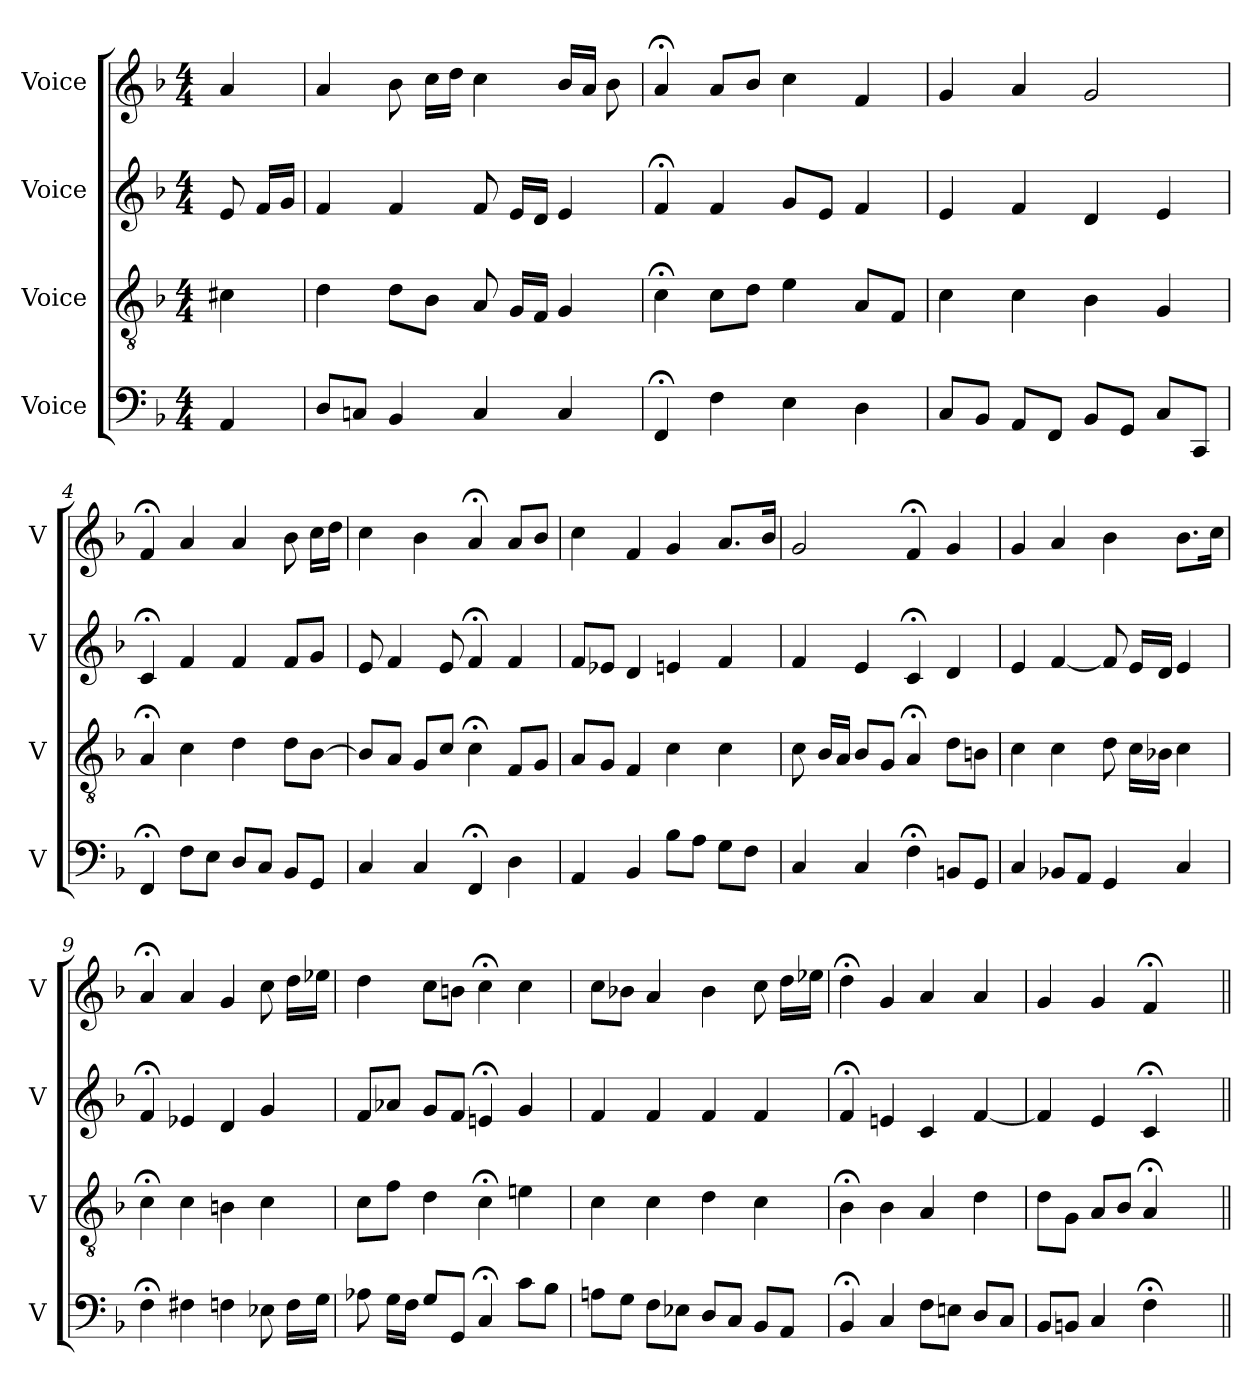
**kern	**kern	**kern	**kern
*part4	*part3	*part2	*part1
*staff4	*staff3	*staff2	*staff1
*I"Voice	*I"Voice	*I"Voice	*I"Voice
*I'V	*I'V	*I'V	*I'V
*clefF4	*clefGv2	*clefG2	*clefG2
*k[b-]	*k[b-]	*k[b-]	*k[b-]
*M4/4	*M4/4	*M4/4	*M4/4
*MM100	*MM100	*MM100	*MM100
=	=	=	=
4AA/	4c#X\	8e/	4a/
.	.	16f/LL	.
.	.	16g/JJ	.
=1	=1	=1	=1
8D/L	4d\	4f/	4a/
8Cn/J	.	.	.
4BB-/	8d\L	4f/	8b-\
.	8B-\J	.	16cc\LL
.	.	.	16dd\JJ
4C/	8A/	8f/	4cc\
.	16G/LL	16e/LL	.
.	16F/JJ	16d/JJ	.
4C/	4G/	4e/	16b-/LL
.	.	.	16a/JJ
.	.	.	8b-\
=2	=2	=2	=2
4FF;/	4c;\	4f;/	4a;/
4F\	8c\L	4f/	8a/L
.	8d\J	.	8b-/J
4E\	4e\	8g/L	4cc\
.	.	8e/J	.
4D\	8A/L	4f/	4f/
.	8F/J	.	.
=3	=3	=3	=3
8C/L	4c\	4e/	4g/
8BB-/J	.	.	.
8AA/L	4c\	4f/	4a/
8FF/J	.	.	.
8BB-/L	4B-\	4d/	2g/
8GG/J	.	.	.
8C/L	4G/	4e/	.
8CC/J	.	.	.
!!LO:LB:g=z
=4	=4	=4	=4
4FF;/	4A;/	4c;/	4f;/
8F\L	4c\	4f/	4a/
8E\J	.	.	.
8D/L	4d\	4f/	4a/
8C/J	.	.	.
8BB-/L	8d\L	8f/L	8b-\
8GG/J	[8B-\J	8g/J	16cc\LL
.	.	.	16dd\JJ
=5	=5	=5	=5
4C/	8B-/L]	8e/	4cc\
.	8A/J	4f/	.
4C/	8G/L	.	4b-\
.	8c/J	8e/	.
4FF;/	4c;\	4f;/	4a;/
4D\	8F/L	4f/	8a/L
.	8G/J	.	8b-/J
=6	=6	=6	=6
4AA/	8A/L	8f/L	4cc\
.	8G/J	8e-X/J	.
4BB-/	4F/	4d/	4f/
8B-\L	4c\	4en/	4g/
8A\J	.	.	.
8G\L	4c\	4f/	8.a/L
8F\J	.	.	.
.	.	.	16b-/Jk
=7	=7	=7	=7
4C/	8c\	4f/	2g/
.	16B-/LL	.	.
.	16A/JJ	.	.
4C/	8B-/L	4e/	.
.	8G/J	.	.
4F;\	4A;/	4c;/	4f;/
8BBn/L	8d\L	4d/	4g/
8GG/J	8Bn\J	.	.
!!LO:LB:g=z
=8	=8	=8	=8
4C/	4c\	4e/	4g/
8BB-X/L	4c\	[4f/	4a/
8AA/J	.	.	.
4GG/	8d\	8f/]	4b-\
.	16c\LL	16e/LL	.
.	16B-X\JJ	16d/JJ	.
4C/	4c\	4e/	8.b-\L
.	.	.	16cc\Jk
=9	=9	=9	=9
4F;\	4c;\	4f;/	4a;/
4F#X\	4c\	4e-X/	4a/
4Fn\	4Bn\	4d/	4g/
8E-X\	4c\	4g/	8cc\
16F\LL	.	.	16dd\LL
16G\JJ	.	.	16ee-X\JJ
=10	=10	=10	=10
8A-X\	8c\L	8f/L	4dd\
16G\LL	8f\J	8a-X/J	.
16F\JJ	.	.	.
8G/L	4d\	8g/L	8cc\L
8GG/J	.	8f/J	8bn\J
4C;/	4c;\	4en;/	4cc;\
8c\L	4en\	4g/	4cc\
8B-\J	.	.	.
=11	=11	=11	=11
8An\L	4c\	4f/	8cc\L
8G\J	.	.	8b-X\J
8F\L	4c\	4f/	4a/
8E-X\J	.	.	.
8D/L	4d\	4f/	4b-\
8C/J	.	.	.
8BB-/L	4c\	4f/	8cc\
8AA/J	.	.	16dd\LL
.	.	.	16ee-X\JJ
!!LO:PB:g=z
=12	=12	=12	=12
4BB-;/	4B-;\	4f;/	4dd;\
4C/	4B-\	4en/	4g/
8F\L	4A/	4c/	4a/
8En\J	.	.	.
8D/L	4d\	[4f/	4a/
8C/J	.	.	.
=13	=13	=13	=13
8BB-/L	8d\L	4f/]	4g/
8BBn/J	8G\J	.	.
4C/	8A/L	4e/	4g/
.	8B-/J	.	.
4F;\	4A;/	4c;/	4f;/
4ryy	4ryy	4ryy	4ryy
=||	=||	=||	=||
*-	*-	*-	*-
